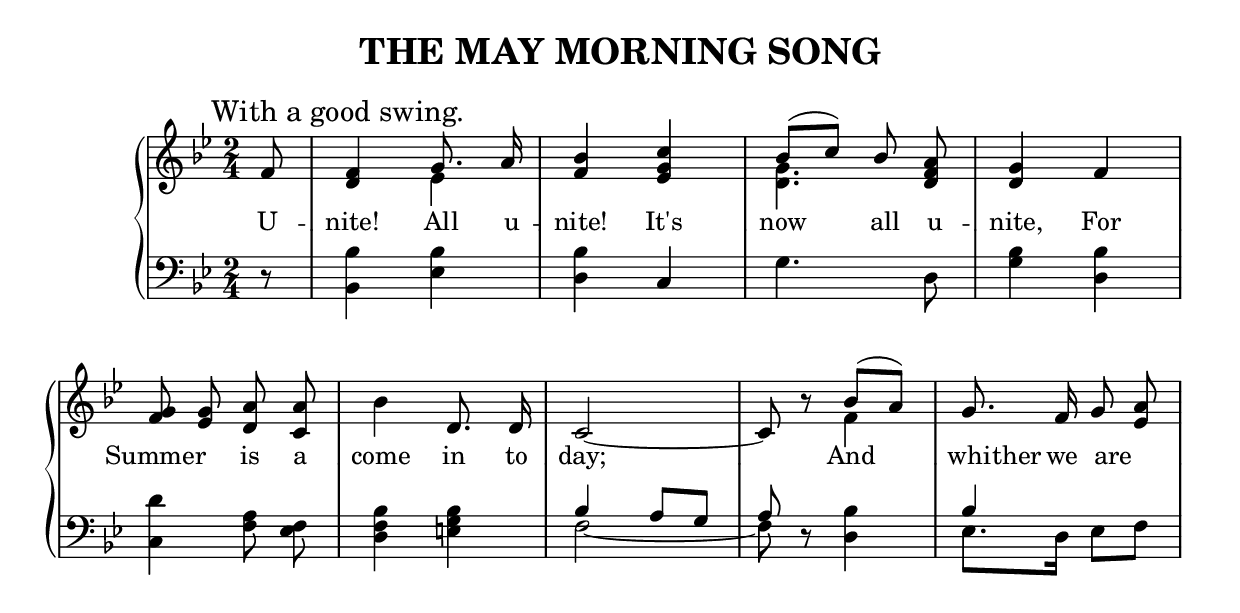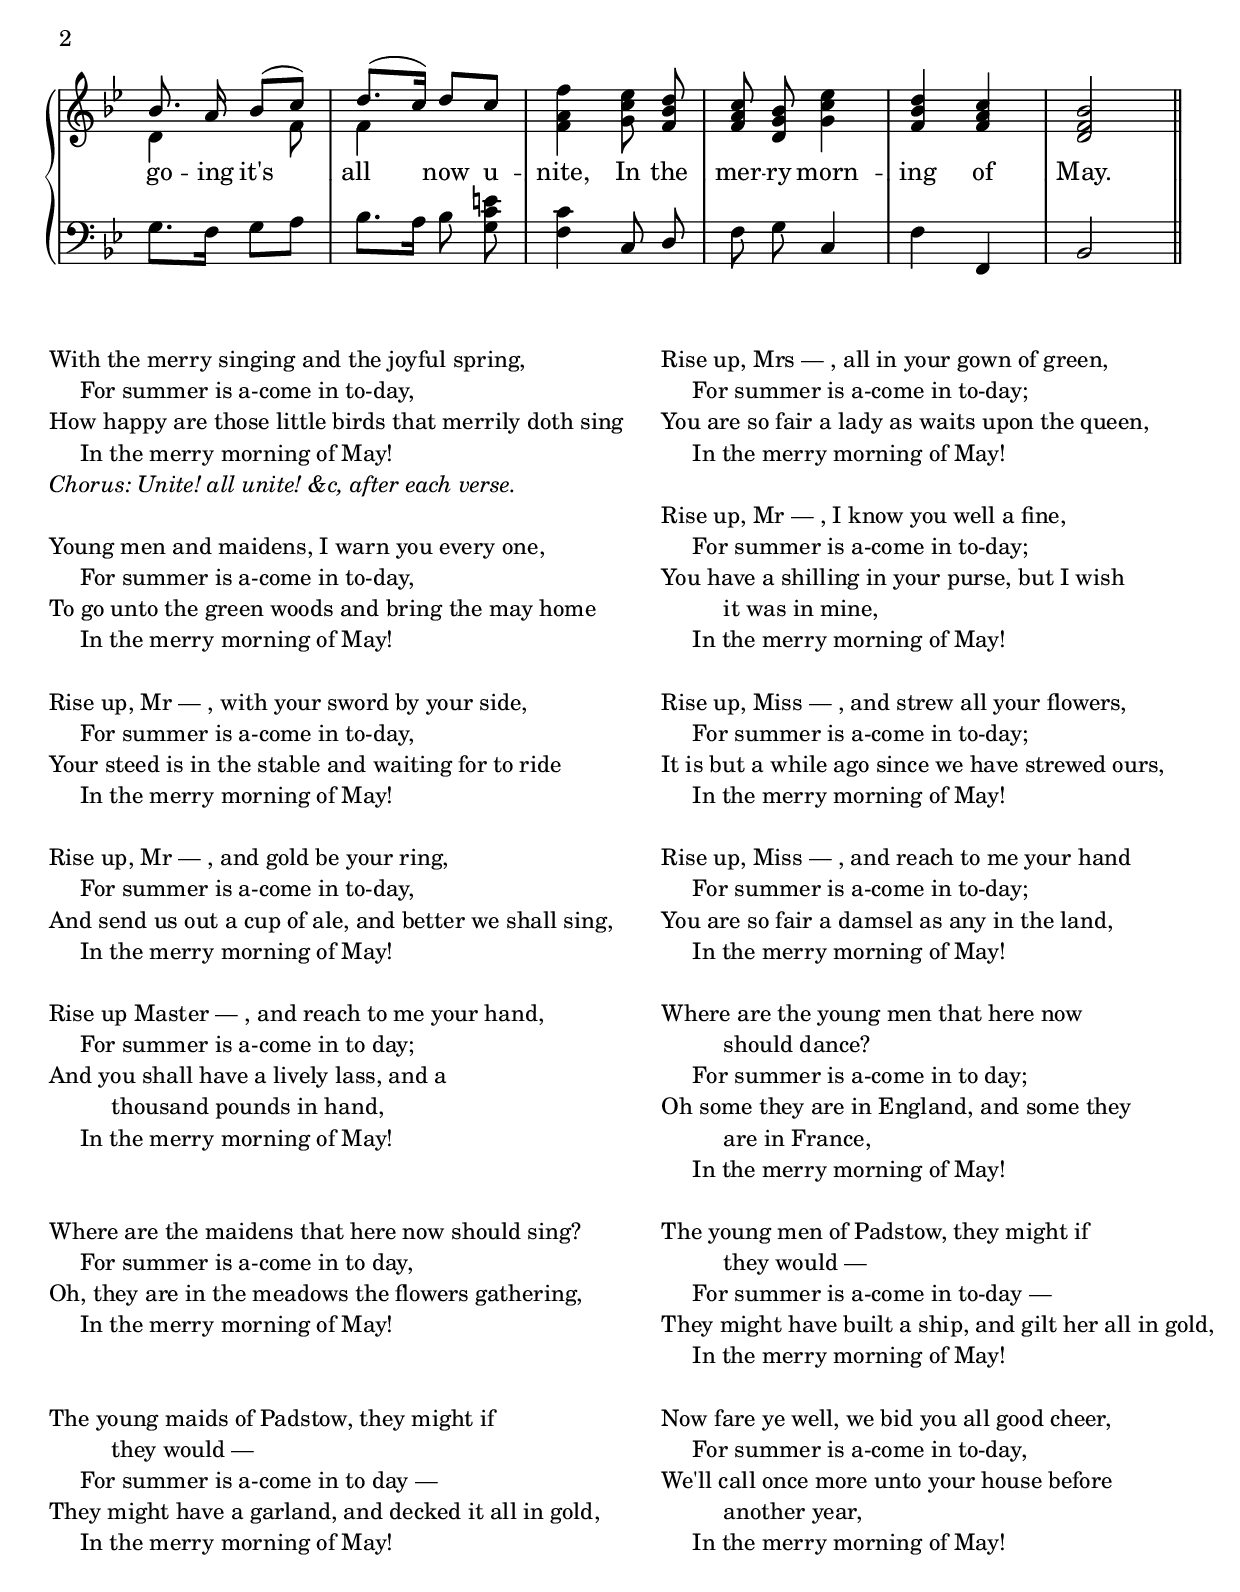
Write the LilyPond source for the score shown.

\version "2.8.8"

\paper{
  printallheaders = ##t
  ragged-last-bottom = ##t
  ragged-bottom = ##t
  head-separation = #1
  page-top-space = #1
}

upper = \relative c' {
  \clef treble
   \key g \minor
   \time 2/4 
   \once \override Score.RehearsalMark #'self-alignment-X = #left
   \mark "With a good swing."
    % 0
    \partial 8
      { f8 }
    % 1
    <<
      { <f d>4 g8.\noBeam a16\noBeam } \\
      {     s4 <ees>4 \stemNeutral }
    >> |
    % 2
      { <f bes>4 <ees g c>4 }
    % 3
    <<
      { bes'8( c8) bes8\noBeam <d, f a>8 } \\
      { <d g>4. s8 }
    >> |
    % 4
      { <d g>4 f4 } |
\break
    % 5
      { <f g>8\noBeam <ees g> <d a'>\noBeam <c a'> } |
    % 6
      { bes'4 d,8.\noBeam d16 } |
    % 7
    <<
      { \tieDown c2~ } \\
      { s2 }
    >> |
    % 8
    <<
      { c8 } \\
      { s8 }
    >>
    r8
    <<
      { bes'8( a) } \\
      { f4 }
    >> |
    % 9
      { g8.\noBeam f16 g8\noBeam <ees a>8 } |
\break
    % 10
    <<
      { bes'8.\noBeam a16 bes8( c8) } \\
      { d,4 s8 f8 }
    >>
    % 11
    <<
      { d'8.( c16) d8 c8 } \\
      { f,4 s4 }
    >>
    % 12
      { <f a f'>4 <g c ees>8\noBeam \stemUp <f bes d>8 \stemNeutral }
    % 13
      { <f a c>8\noBeam <d g bes>8 <g c ees>4 }
    % 14
      { <f bes d>4 <f a c>4 }
    % 15
      { <d f bes>2 \bar "||" \noPageBreak}
}



lower = \relative c {
    \clef bass
    \key g \minor
    \time 2/4

    % 0
    \partial 8
    { r8 }
    % 1
    <bes bes'>4 <ees bes'>4 |
    % 2
    <d bes'>4 c4 |
    % 3
    g'4. d8 |
    % 4
    <g bes>4 <d bes'>4 |
\break
    % 5
    <c d'>4 <f a>8\noBeam <ees f>8 |
    % 6
    <d f bes>4 <e g bes>4 |
    % 7
    <<
      { bes'4 a8 g8 } \\
      { f2~ }
    >> |
    % 8
    <<
      { a8 } \\
      { f8 }
    >>
    r8
    <<
      { \stemDown <bes d,>4 \stemNeutral } \\
      { s4 }
    >> |
    % 9
    <<
      { bes4 s4 } \\
      { ees,8. d16 ees8 f }
    >>
\break
    % 10
    { g8. f16 g8 a8 }
    % 11
    { bes8. a16 bes8\noBeam <g c e>8 }
    % 12
    { <f c'>4 c8\noBeam \stemUp d8 \stemNeutral }
    % 13
    { f8\noBeam g8 c,4 }
    % 14
    { f4 f,4 }
    % 15
    { bes2 \bar "||" \noPageBreak }
}

\score {
  \new GrandStaff <<
    \new Staff = upper { \new Voice = "singer" \upper }
    \new Lyrics \lyricmode {
      \set associatedVoice = #"singer"

      U8 -- nite!4 All8. u16 -- nite!4 It's4 now4__ all8 u8 -- nite,4 For4
      Summer4 is8 a8 come4 in8. to16 day;2 __ \skip 4 And4 whi8 -- ther16 we8 are8
      \skip 16 go8. -- ing16 it's4 all__4 now8 u8 -- nite,4 In8 the8 mer8 -- ry8 morn4 -- ing4 of4 May.2
    }
    \new Staff = lower {
      \clef bass
      \lower
    }
  >>

  \header {
    title = \markup \center-align { "THE MAY MORNING SONG" }
  }

  \layout {
    \context { \GrandStaff \accepts "Lyrics" }
    \context { \Lyrics     \consists "Bar_engraver" }
    \context { \Score      \remove "Bar_number_engraver" }
  }

  \midi { \tempo 4 = 110 }
}

% 2014 = em dash.

\markup {
 \hspace #-1
 \column {
  \line { With the merry singing and the joyful spring, }
  \line { \hspace #3 For summer is a-come in to-day, }
  \line { How happy are those little birds that merrily doth sing }
  \line { \hspace #3 In the merry morning of May! }
  \line { \italic "Chorus: Unite! all unite! &c, after each verse." }
  \hspace #0.1
  \line { Young men and maidens, I warn you every one, }
  \line { \hspace #3 For summer is a-come in to-day, }
  \line { To go unto the green woods and bring the may home }
  \line { \hspace #3 In the merry morning of May! }
  \hspace #0.1
  \line { Rise up, Mr #(ly:export (ly:wide-char->utf-8 #x2014)), with your sword by your side, }
  \line { \hspace #3 For summer is a-come in to-day, }
  \line { Your steed is in the stable and waiting for to ride }
  \line { \hspace #3 In the merry morning of May! }
  \hspace #0.1
  \line { Rise up, Mr #(ly:export (ly:wide-char->utf-8 #x2014)), and gold be your ring, }
  \line { \hspace #3 For summer is a-come in to-day, }
  \line { And send us out a cup of ale, and better we shall sing, }
  \line { \hspace #3 In the merry morning of May!  }
  \hspace #0.1
  \line { Rise up Master #(ly:export (ly:wide-char->utf-8 #x2014)), and reach to me your hand, }
  \line { \hspace #3 For summer is a-come in to day; }
  \line { And you shall have a lively lass, and a }
  \line { \hspace #6 thousand pounds in hand, }
  \line { \hspace #3 In the merry morning of May!  }
  \hspace #0.1
  \hspace #0.1
  \line { Where are the maidens that here now should sing? }
  \line { \hspace #3 For summer is a-come in to day, }
  \line { Oh, they are in the meadows the flowers gathering, }
  \line { \hspace #3 In the merry morning of May! }
  \hspace #0.1
  \hspace #0.1
  \line { The young maids of Padstow, they might if }
  \line { \hspace #6 they would#(ly:export (ly:wide-char->utf-8 #x2014)) }
  \line { \hspace #3 For summer is a-come in to day#(ly:export (ly:wide-char->utf-8 #x2014)) }
  \line { They might have a garland, and decked it all in gold, }
  \line { \hspace #3 In the merry morning of May! }
 }
 \hspace #3
 \column {
  \line { "Rise up, Mrs" #(ly:export (ly:wide-char->utf-8 #x2014))", all in your gown of green," }
  \line { \hspace #3 For summer is a-come in to-day; }
  \line { You are so fair a lady as waits upon the queen, }
  \line { \hspace #3 In the merry morning of May! }
  \hspace #0.1
  \line { Rise up, Mr #(ly:export (ly:wide-char->utf-8 #x2014)), I know you well a fine, }
  \line { \hspace #3 For summer is a-come in to-day; }
  \line { You have a shilling in your purse, but I wish }
  \line { \hspace #6 it was in mine, }
  \line { \hspace #3 In the merry morning of May! }
  \hspace #0.1
  \line { Rise up, Miss #(ly:export (ly:wide-char->utf-8 #x2014)), and strew all your flowers, }
  \line { \hspace #3 For summer is a-come in to-day; }
  \line { It is but a while ago since we have strewed ours, }
  \line { \hspace #3 In the merry morning of May!  }
  \hspace #0.1
  \line { Rise up, Miss #(ly:export (ly:wide-char->utf-8 #x2014)), and reach to me your hand }
  \line { \hspace #3 For summer is a-come in to-day; }
  \line { You are so fair a damsel as any in the land, }
  \line { \hspace #3 In the merry morning of May! }
  \hspace #0.1
  \line { Where are the young men that here now }
  \line { \hspace #6 should dance? }
  \line { \hspace #3 For summer is a-come in to day; }
  \line { Oh some they are in England, and some they }
  \line { \hspace #6 are in France, }
  \line { \hspace #3 In the merry morning of May! }
  \hspace #0.1
  \line { The young men of Padstow, they might if }
  \line { \hspace #6 they would#(ly:export (ly:wide-char->utf-8 #x2014)) }
  \line { \hspace #3 For summer is a-come in to-day#(ly:export (ly:wide-char->utf-8 #x2014)) }
  \line { They might have built a ship, and gilt her all in gold, }
  \line { \hspace #3 In the merry morning of May!  }
  \hspace #0.1
  \line { Now fare ye well, we bid you all good cheer, }
  \line { \hspace #3 For summer is a-come in to-day, }
  \line { We'll call once more unto your house before }
  \line { \hspace #6 another year, }
  \line { \hspace #3 In the merry morning of May! }
 }
}

